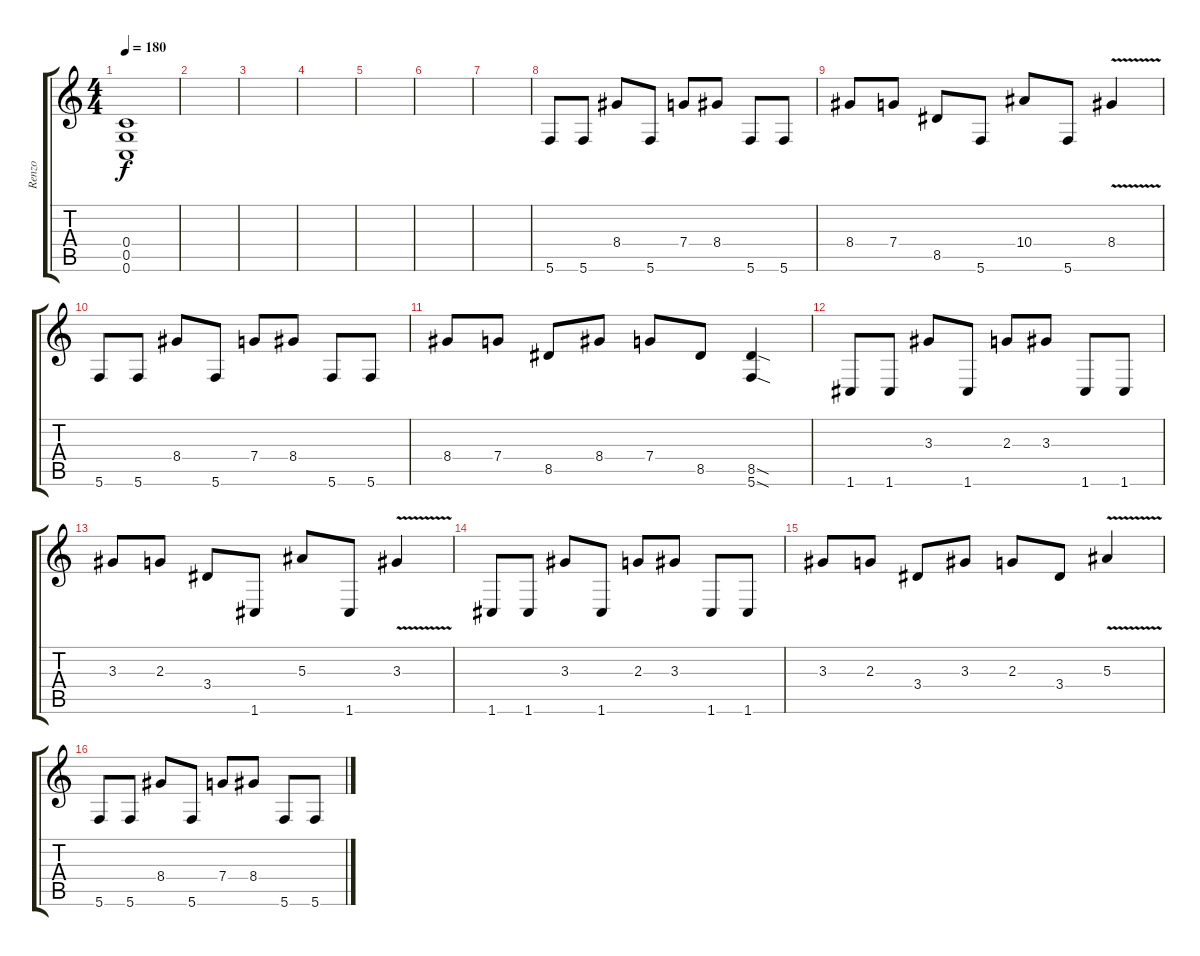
\track ("Renzo" "Renzo") {instrument overdrivenguitar}
\staff {score tabs}
\tuning (D4 A3 F3 C3 G2 C2) {hide}
\ts (4 4)
\tempo 180
\clef g2
\ks c
(0.4{t} 0.5{t} 0.6{t}).1{dy f} |
|
|
|
|
|
|
5.6.8 5.6.8 8.4.8 5.6.8 7.4.8 8.4.8 5.6.8 5.6.8 |
8.4.8 7.4.8 8.5.8 5.6.8 10.4.8 5.6.8 8.4{v}.4 |
5.6.8 5.6.8 8.4.8 5.6.8 7.4.8 8.4.8 5.6.8 5.6.8 |
8.4.8 7.4.8 8.5.8 8.4.8 7.4.8 8.5.8 (8.5{sod} 5.6{sod}).4 |
1.6.8 1.6.8 3.3.8 1.6.8 2.3.8 3.3.8 1.6.8 1.6.8 |
3.3.8 2.3.8 3.4.8 1.6.8 5.3.8 1.6.8 3.3{v}.4 |
1.6.8 1.6.8 3.3.8 1.6.8 2.3.8 3.3.8 1.6.8 1.6.8 |
3.3.8 2.3.8 3.4.8 3.3.8 2.3.8 3.4.8 5.3{v}.4 |
5.6.8 5.6.8 8.4.8 5.6.8 7.4.8 8.4.8 5.6.8 5.6.8
